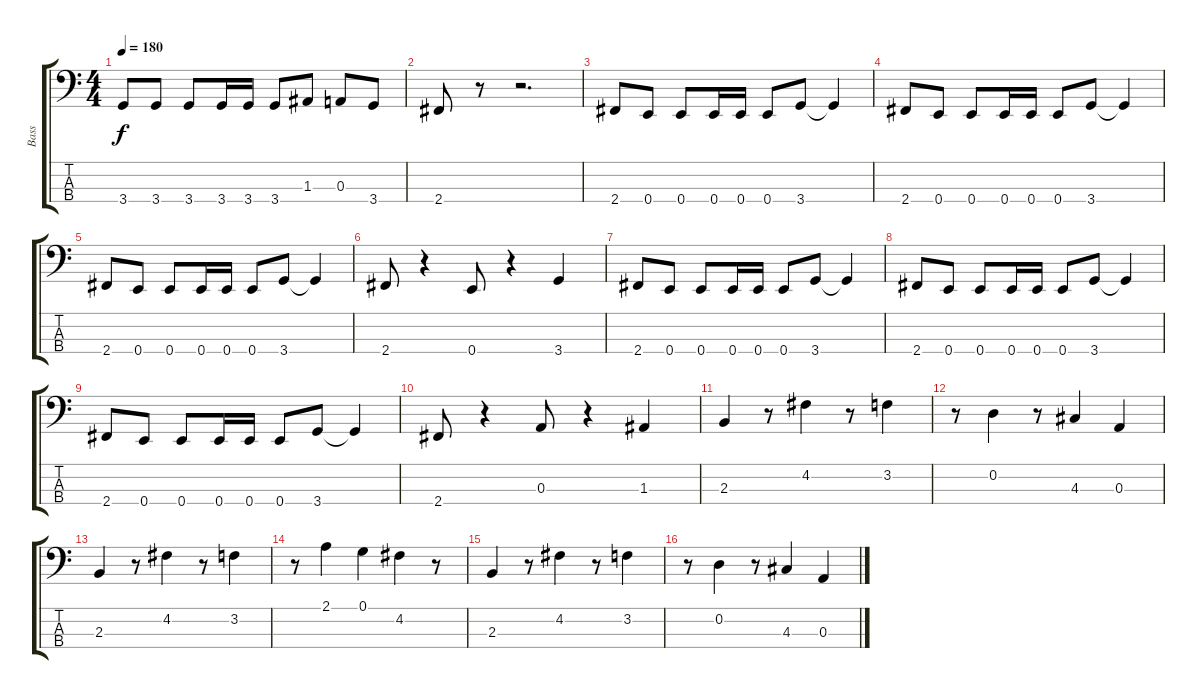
\track ("Bass" "Bass") {instrument electricbasspick}
\staff {score tabs}
\tuning (G2 D2 A1 E1) {hide}
\ts (4 4)
\tempo 180
\clef f4
\ks c
3.4.8{dy f} 3.4.8 3.4.8 3.4.16 3.4.16 3.4.8 1.3.8 0.3.8 3.4.8 |
2.4.8 r.8 r.2{d} |
2.4.8 0.4.8 0.4.8 0.4.16 0.4.16 0.4.8 3.4.8 3.4{t}.4 |
2.4.8 0.4.8 0.4.8 0.4.16 0.4.16 0.4.8 3.4.8 3.4{t}.4 |
2.4.8 0.4.8 0.4.8 0.4.16 0.4.16 0.4.8 3.4.8 3.4{t}.4 |
2.4.8 r.4 0.4.8 r.4 3.4.4 |
2.4.8 0.4.8 0.4.8 0.4.16 0.4.16 0.4.8 3.4.8 3.4{t}.4 |
2.4.8 0.4.8 0.4.8 0.4.16 0.4.16 0.4.8 3.4.8 3.4{t}.4 |
2.4.8 0.4.8 0.4.8 0.4.16 0.4.16 0.4.8 3.4.8 3.4{t}.4 |
2.4.8 r.4 0.3.8 r.4 1.3.4 |
2.3.4 r.8 4.2.4 r.8 3.2.4 |
r.8 0.2.4 r.8 4.3.4 0.3.4 |
2.3.4 r.8 4.2.4 r.8 3.2.4 |
r.8 2.1.4 0.1.4 4.2.4 r.8 |
2.3.4 r.8 4.2.4 r.8 3.2.4 |
r.8 0.2.4 r.8 4.3.4 0.3.4
